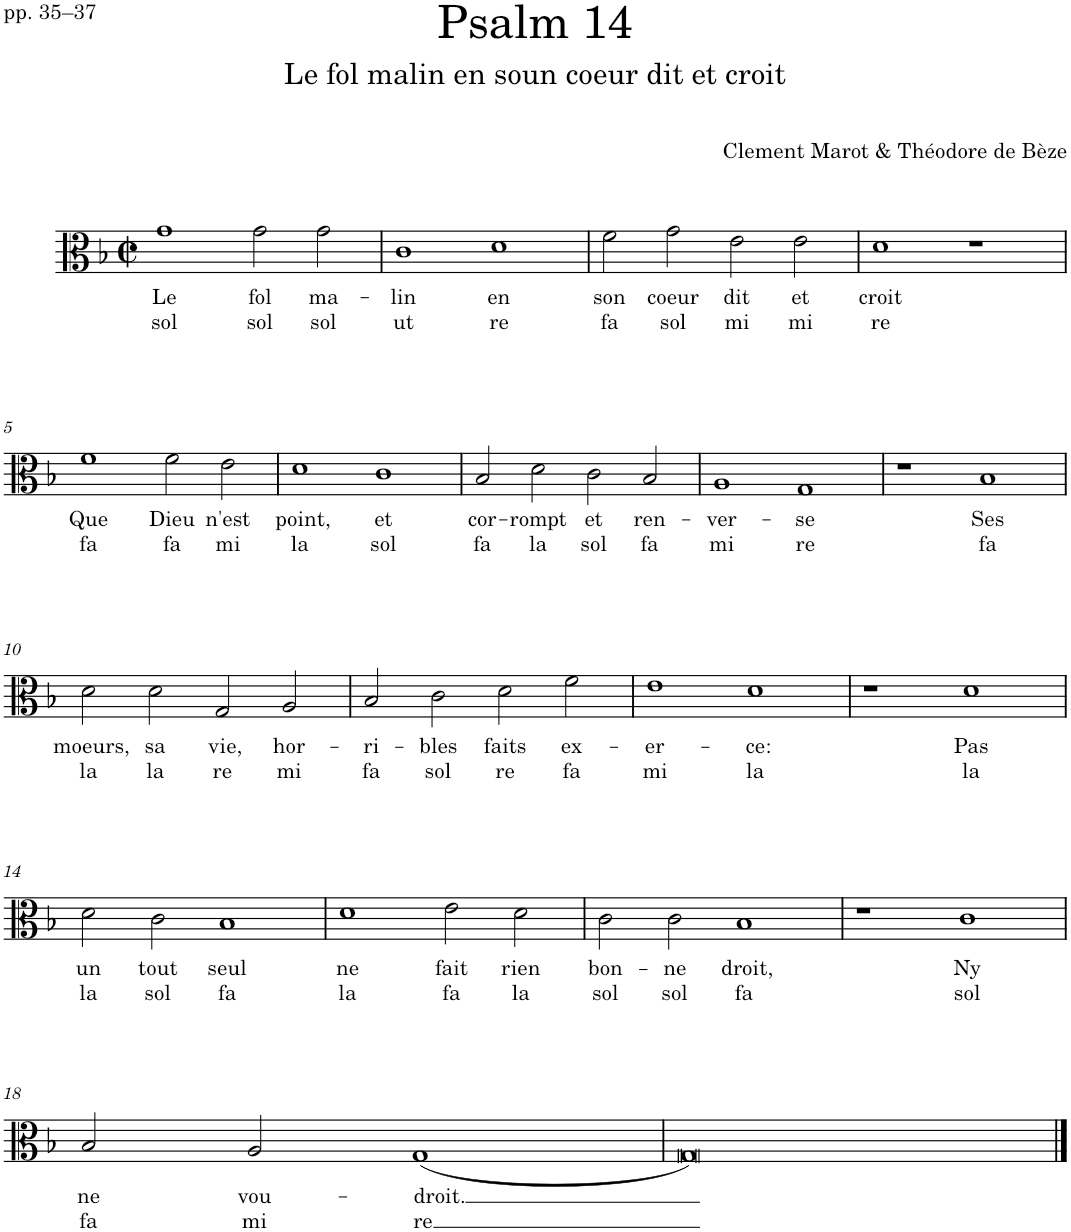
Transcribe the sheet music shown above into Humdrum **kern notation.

**kern	**text	**text
*part1	*part1	*part1
*staff1	*staff1	*staff1
*I"Voice	*	*
*I'Vo.	*	*
*clefC3	*	*
*k[b-]	*	*
*M4/2	*	*
*met(c|)	*	*
=1	=1	=1
!	!LO:LY:b	!LO:LY:b
1g	Le	sol
!	!LO:LY:b	!LO:LY:b
2g\	fol	sol
!	!LO:LY:b	!LO:LY:b
2g\	ma-	sol
=2	=2	=2
!	!LO:LY:b	!LO:LY:b
1c	-lin	ut
!	!LO:LY:b	!LO:LY:b
1d	en	re
=3	=3	=3
!	!LO:LY:b	!LO:LY:b
2f\	son	fa
!	!LO:LY:b	!LO:LY:b
2g\	coeur	sol
!	!LO:LY:b	!LO:LY:b
2e\	dit	mi
!	!LO:LY:b	!LO:LY:b
2e\	et	mi
=4	=4	=4
!	!LO:LY:b	!LO:LY:b
1d	croit	re
1r	.	.
!!LO:LB:g=z
=5	=5	=5
!	!LO:LY:b	!LO:LY:b
1f	Que	fa
!	!LO:LY:b	!LO:LY:b
2f\	Dieu	fa
!	!LO:LY:b	!LO:LY:b
2e\	n'est	mi
=6	=6	=6
!	!LO:LY:b	!LO:LY:b
1d	point,	la
!	!LO:LY:b	!LO:LY:b
1c	et	sol
=7	=7	=7
!	!LO:LY:b	!LO:LY:b
2B-/	cor-	fa
!	!LO:LY:b	!LO:LY:b
2d\	-rompt	la
!	!LO:LY:b	!LO:LY:b
2c\	et	sol
!	!LO:LY:b	!LO:LY:b
2B-/	ren-	fa
=8	=8	=8
!	!LO:LY:b	!LO:LY:b
1A	-ver-	mi
!	!LO:LY:b	!LO:LY:b
1G	-se	re
=9	=9	=9
1r	.	.
!	!LO:LY:b	!LO:LY:b
1B-	Ses	fa
!!LO:LB:g=z
=10	=10	=10
!	!LO:LY:b	!LO:LY:b
2d\	moeurs,	la
!	!LO:LY:b	!LO:LY:b
2d\	sa	la
!	!LO:LY:b	!LO:LY:b
2G/	vie,	re
!	!LO:LY:b	!LO:LY:b
2A/	hor-	mi
=11	=11	=11
!	!LO:LY:b	!LO:LY:b
2B-/	-ri-	fa
!	!LO:LY:b	!LO:LY:b
2c\	-bles	sol
!	!LO:LY:b	!LO:LY:b
2d\	faits	re
!	!LO:LY:b	!LO:LY:b
2f\	ex-	fa
=12	=12	=12
!	!LO:LY:b	!LO:LY:b
1e	-er-	mi
!	!LO:LY:b	!LO:LY:b
1d	-ce:	la
=13	=13	=13
1r	.	.
!	!LO:LY:b	!LO:LY:b
1d	Pas	la
!!LO:LB:g=z
=14	=14	=14
!	!LO:LY:b	!LO:LY:b
2d\	un	la
!	!LO:LY:b	!LO:LY:b
2c\	tout	sol
!	!LO:LY:b	!LO:LY:b
1B-	seul	fa
=15	=15	=15
!	!LO:LY:b	!LO:LY:b
1d	ne	la
!	!LO:LY:b	!LO:LY:b
2e\	fait	fa
!	!LO:LY:b	!LO:LY:b
2d\	rien	la
=16	=16	=16
!	!LO:LY:b	!LO:LY:b
2c\	bon-	sol
!	!LO:LY:b	!LO:LY:b
2c\	-ne	sol
!	!LO:LY:b	!LO:LY:b
1B-	droit,	fa
=17	=17	=17
1r	.	.
!	!LO:LY:b	!LO:LY:b
1c	Ny	sol
!!LO:LB:g=z
=18	=18	=18
!	!LO:LY:b	!LO:LY:b
2B-/	ne	fa
!	!LO:LY:b	!LO:LY:b
2A/	vou-	mi
!	!LO:LY:b	!LO:LY:b
(1G	-droit.	re
=19	=19	=19
0G)	.	.
==	==	==
*-	*-	*-
